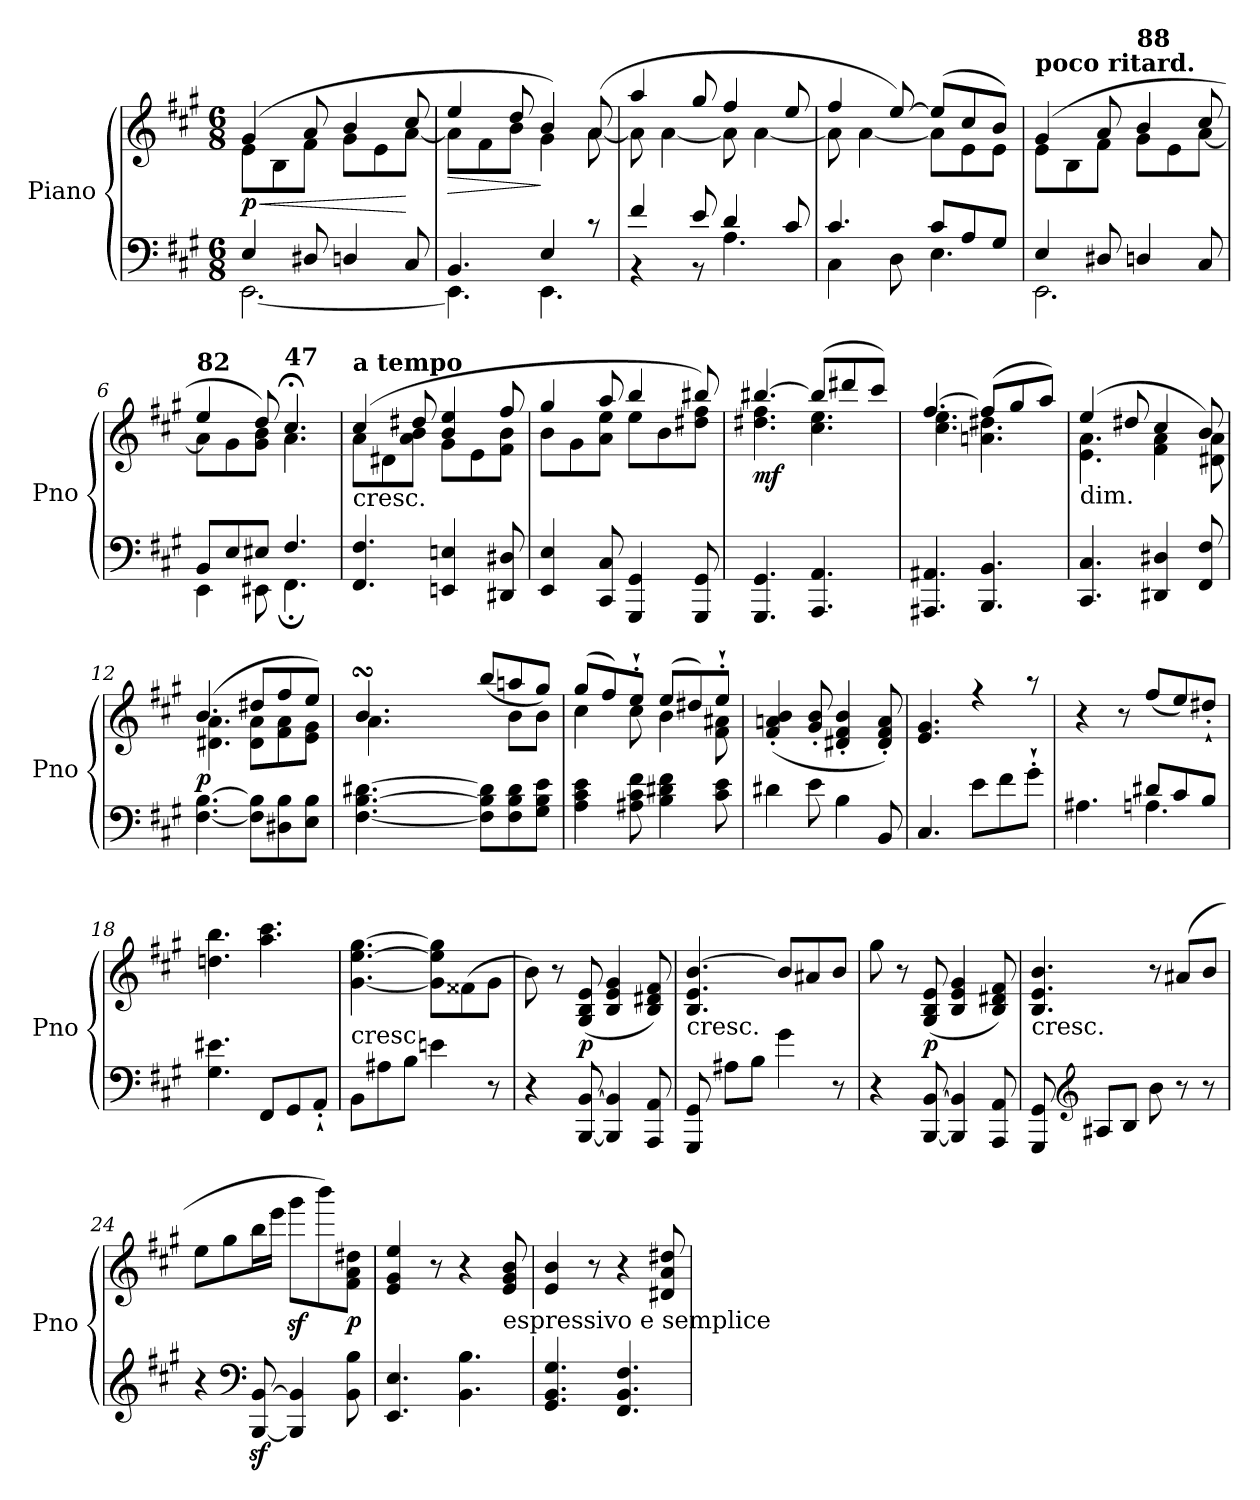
**kern	**kern	**dynam
*part1	*part1	*part1
*staff2	*staff1	*staff1/2
*I"Piano	*	*
*I'Pno	*	*
*clefF4	*clefG2	*
*k[f#c#g#]	*k[f#c#g#]	*
*A:	*A:	*
*M6/8	*M6/8	*
=1	=1	=1
*^	*	*
!	!	!LO:TX:a:B:t=Etwas lebhaft und mit der innigsten Empfindung	!
!	!	!LO:TX:a:t=Allegro, ma non troppo	!
!	!	!	!LO:HP:b
*	*	*^	*
!	!	!	!	!LO:DY:n=1:b
4E/	[2.EE\	(>4g#/	8e\L	< p
.	.	.	8B\	.
8D#X/	.	8a/	8f#\J	.
4Dn/	.	4b/	8g#\L	.
.	.	.	8e\	.
8C#/	.	8cc#/	[8a\J	[
=2	=2	=2	=2	=2
!	!	!	!	!LO:HP:b
4.BB/	4.EE\]	4ee/	8a\L]	>
.	.	.	8f#\	.
.	.	8dd/	8b\J	.
4E/	4.EE\	4b/)	4g#\	]
8r	.	(>8a/	[8a\	.
=3	=3	=3	=3	=3
4f#/	4rBB	4aa/	8a\]	.
.	.	.	[4a\	.
8e/	8rBB	8gg#/	.	.
4d/	4.A\	4ff#/	8a\]	.
.	.	.	[4a\	.
8c#/	.	8ee/	.	.
=4	=4	=4	=4	=4
4.c#/	4C#\	4ff#/	8a\]	.
.	.	.	[4a\	.
.	8D\	[8ee/)	.	.
8c#/L	4.E\	(>8ee/L]	8a\L]	.
8A/	.	8cc#/	8e\	.
8G#/J	.	8b/J)	8e\J	.
=5	=5	=5	=5	=5
!	!	!LO:TX:a:B:t=poco ritard.	!	!
4E/	2.EE\	(>4g#/	8e\L	.
.	.	.	8B\	.
8D#X/	.	8a/	8f#\J	.
!	!	!LO:TX:a:B:t=88	!	!
4Dn/	.	4b/	8g#\L	.
.	.	.	8e\	.
8C#/	.	8cc#/	[8a\J	.
!!LO:LB:g=z	!!
=6	=6	=6	=6	=6
!	!	!LO:TX:a:B:t=82	!	!
8BB/L	4EE\	4ee/	8a\L]	.
8E/	.	.	8g#\	.
8E#X/J	8EE#X\	8dd/)	8g#\ 8b\J	.
!	!	!LO:TX:a:B:t=47	!	!
4.F#/	4.FF#;\	4.cc#;</	4.a\	.
=7	=7	=7	=7	=7
!	!	!LO:TX:a:B:t=a tempo	!	!
!	!	!LO:TX:b:t=cresc.	!	!
*v	*v	*	*	*
4.FF#/ 4.F#/	(>4cc#/	8a\L	.
.	.	8d#X\	.
.	8dd#X/	8a\ 8b\J	.
4EEn/ 4En/	4b/ 4ee/	8g#\L	.
.	.	8e\	.
8DD#X/ 8D#X/	8ff#/	8f#\ 8b\J	.
=8	=8	=8	=8
4EE/ 4E/	4gg#/	8b\L	.
.	.	8g#\	.
8CC#/ 8C#/	8aa/	8a\ 8ee\J	.
4GGG#/ 4GG#/	4bb/	8ee\L	.
.	.	8b\	.
8GGG#/ 8GG#/	8bb#X/)	8dd#X\ 8ff#\J	.
=9	=9	=9	=9
!	!	!	!LO:DY:b
4.GGG#/ 4.GG#/	[4.bb#X/	4.dd#X\ 4.ff#\	mf
4.AAA/ 4.AA/	(>8bb#/L]	4.cc#\ 4.ee\	.
.	8ddd#X/	.	.
.	8ccc#/J)	.	.
=10	=10	=10	=10
4.AAA#X/ 4.AA#X/	[4.ff#/	4.cc#\ 4.ee\	.
4.BBB/ 4.BB/	(>8ff#/L]	4.an\ 4.dd#X\	.
.	8gg#/	.	.
.	8aa/J)	.	.
!!LO:LB:g=z	!!
=11	=11	=11	=11
!	!LO:TX:b:t=dim.	!	!
4.CC#/ 4.C#/	(>4ee/	4.e\ 4.a\	.
.	8dd#X/	.	.
4DD#X/ 4D#X/	4cc#/	4f#\ 4a\	.
8FF#/ 8F#/	8b/)	8d#X\ 8a\	.
=12	=12	=12	=12
!	!	!	!LO:DY:a=2
[4.F#\ [4.B\	(>4.b/	4.d#X\ 4.a\	p
8F#\] 8B\]L	8dd#X/L	8d#\ 8a\L	.
8D#X\ 8B\	8ff#/	8f#\ 8a\	.
8E\ 8B\J	8ee/J)	8e\ 8g#\J	.
=13	=13	=13	=13
*	*	*^	*
[4.F#\ [4.B\ [4.d#X\	4.bsSSS/	4.a\	4ryy	.
.	.	.	32cc#LLLyy	.
.	.	.	32byy	.
.	.	.	32a#Xyy	.
.	.	.	32bJJJyy	.
8F#\] 8B\] 8d#\]L	(>8bb/L	8ryy	4.ryy	.
8F#\ 8B\ 8d#\	8aan/	8b\L	.	.
8G#\ 8B\ 8e\J	8gg#/J)	8b\J	.	.
*	*	*v	*v	*
=14	=14	=14	=14
4A\ 4c#\ 4e\	(>8gg#/L	4cc#\	.
.	8ff#/)	.	.
8A#X\ 8c#\ 8f#\	8ee'`/J	8cc#\	.
4B\ 4d#X\ 4f#\	(>8ee/L	4b\	.
.	8dd#X/)	.	.
8c#\ 8e\	8ee'`/J	8f#\ 8a#X\	.
=15	=15	=15	=15
!	!LO:TX:b:t=dim.	!	!
*	*v	*v	*
4d#X\	(<4f#/' 4an/' 4b/'	.
8e\	8g#/' 8b/'	.
4B\	4d#X/' 4f#/' 4b/'	.
8BB/	8d#/' 8f#/' 8a/')	.
!!LO:LB:g=z
=16	=16	=16
4.C#/	4.e/ 4.g#/	.
8e\L	4rff	.
8f#\	.	.
8g#'`\J	8raa	.
=17	=17	=17
*^	*	*
4.A#X\	4.ryy	4r	.
.	.	8r	.
8d#X/L	4.An\	(<8ff#/L	.
8c#/	.	8ee/)	.
8B/J	.	8dd#X'`/J	.
*v	*v	*	*
=18	=18	=18
4.G#\ 4.e#X\	4.ddn\ 4.bb\	.
8FF#/L	4.aa\ 4.ccc#\	.
8GG#/	.	.
8AA'`/J	.	.
=19	=19	=19
!LO:TX:a:t=cresc.	!	!
8BB\L	[4.g#\ [4.ee\ [4.gg#\	.
8A#X\	.	.
8B\J	.	.
4en\	8g#\] 8ee\] 8gg#\]L	.
.	(>8f##X\	.
8r	8g#\J	.
=20	=20	=20
4r	8b\)	.
.	8r	.
!	!	!LO:DY:b
[8BBB/ [8BB/	(<8G#/ 8B/ 8e/	p
4BBB/] 4BB/]	4B/ 4e/ 4g#/	.
8AAA/ 8AA/	8B/ 8d#X/ 8f#/)	.
=21	=21	=21
!	!LO:TX:b:t=cresc.	!
8GGG#/ 8GG#/	4.B/ 4.e/ [4.b/	.
8A#X\L	.	.
8B\J	.	.
4g#\	8b/L]	.
.	8a#X/	.
8r	8b/J	.
!!LO:LB:g=z
=22	=22	=22
4r	8gg#\	.
.	8r	.
!	!	!LO:DY:b
[8BBB/ [8BB/	(<8G#/ 8B/ 8e/	p
4BBB/] 4BB/]	4B/ 4e/ 4g#/	.
8AAA/ 8AA/	8B/ 8d#X/ 8f#/)	.
=23	=23	=23
!	!LO:TX:b:t=cresc.	!
8GGG#/ 8GG#/	4.B/ 4.e/ 4.b/	.
*clefG2	*	*
8A#X/L	.	.
8B/J	.	.
8b\	8r	.
8r	(<8a#X/L	.
8r	8b/J	.
=24	=24	=24
4r	8ee\L	.
.	8gg#\	.
*clefF4	*	*
[8BBB/z< [8BB/z<	16bb\L	.
.	16eee\JJ	.
4BBB/] 4BB/]	8ggg#z<\L	.
.	8bbb\)	.
!	!	!LO:DY:b
8BB\ 8B\	8f#\ 8a\ 8dd#X\J	p
=25	=25	=25
4.EE/ 4.E/	4e/ 4g#/ 4ee/	.
.	8r	.
4.BB\ 4.B\	4r	.
!	!LO:TX:b:t=espressivo e semplice	!
.	8e/ 8g#/ 8b/	.
=26	=26	=26
4.GG#/ 4.BB/ 4.G#/	4e/ 4b/	.
.	8r	.
4.FF#/ 4.BB/ 4.F#/	4r	.
.	8d#X/ 8a/ 8dd#X/	.
=	=	=
*-	*-	*-
